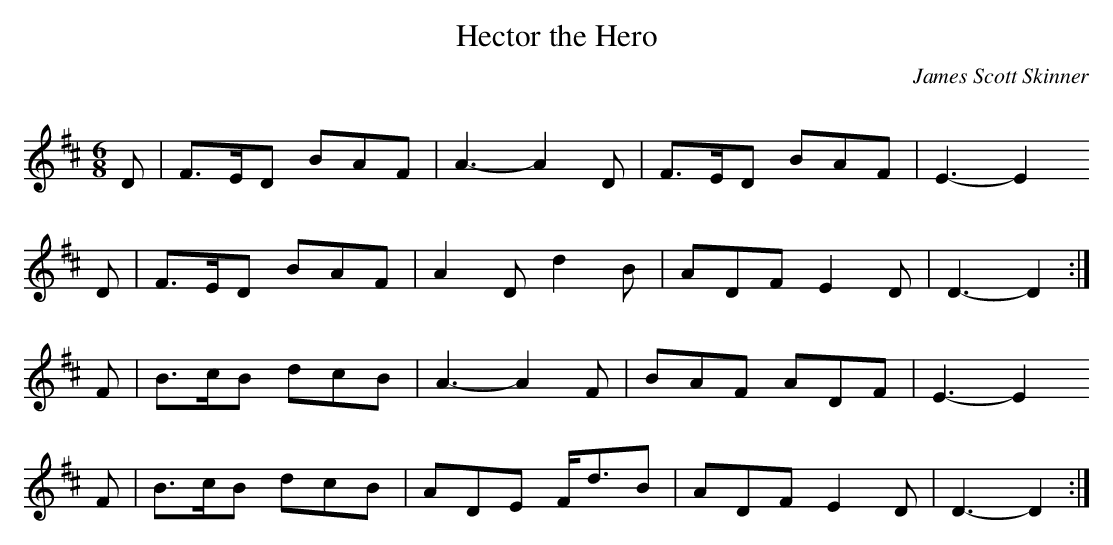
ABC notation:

X:1
T:Hector the Hero
C:James Scott Skinner
Q:60
L:1/8
M:6/8
K:D
D | F>ED BAF | A3- A2 D | F>ED BAF | E3- E2
D | F>ED BAF | A2D d2 B | ADF  E2D | D3- D2 :|
F | B>cB dcB | A3- A2 F | BAF  ADF | E3- E2
F | B>cB dcB | ADE F<dB | ADF  E2D | D3- D2 :|]
